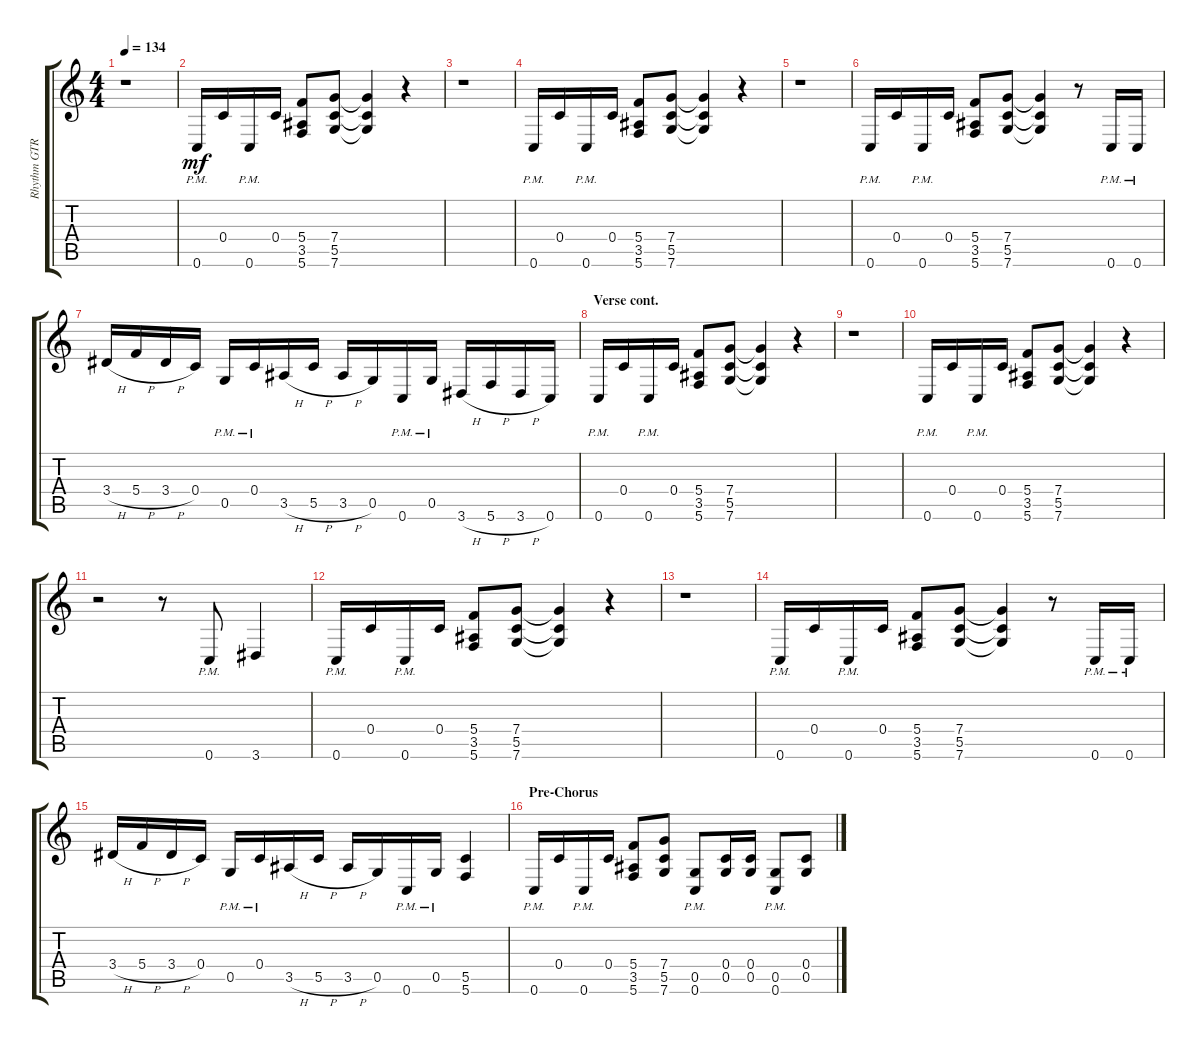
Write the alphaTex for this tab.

\track ("Rhythm GTR 2" "Rhythm GTR") {instrument distortionguitar}
\staff {score tabs}
\tuning (D4 A3 F3 C3 G2 C2) {hide}
\ts (4 4)
\tempo 134
\clef g2
\ks aminor
r.1{dy mf} |
0.6{pm}.16 0.4.16 0.6{pm}.16 0.4.16 (5.4 3.5 5.6).8 (7.4 5.5 7.6).8 (7.4{t} 5.5{t} 7.6{t}).4 r.4 |
r.1 |
0.6{pm}.16 0.4.16 0.6{pm}.16 0.4.16 (5.4 3.5 5.6).8 (7.4 5.5 7.6).8 (7.4{t} 5.5{t} 7.6{t}).4 r.4 |
r.1 |
0.6{pm}.16 0.4.16 0.6{pm}.16 0.4.16 (5.4 3.5 5.6).8 (7.4 5.5 7.6).8 (7.4{t} 5.5{t} 7.6{t}).4 r.8 0.6{pm}.16 0.6{pm}.16 |
3.4{h}.16 5.4{h}.16 3.4{h}.16 0.4.16 0.5{pm}.16 0.4{pm}.16 3.5{h}.16 5.5{h}.16 3.5{h}.16 0.5.16 0.6{pm}.16 0.5{pm}.16 3.6{h}.16 5.6{h}.16 3.6{h}.16 0.6.16 |
\section ("" "Verse cont.")
0.6{pm}.16 0.4.16 0.6{pm}.16 0.4.16 (5.4 3.5 5.6).8 (7.4 5.5 7.6).8 (7.4{t} 5.5{t} 7.6{t}).4 r.4 |
r.1 |
0.6{pm}.16 0.4.16 0.6{pm}.16 0.4.16 (5.4 3.5 5.6).8 (7.4 5.5 7.6).8 (7.4{t} 5.5{t} 7.6{t}).4 r.4 |
r.2 r.8 0.6{pm}.8 3.6.4 |
0.6{pm}.16 0.4.16 0.6{pm}.16 0.4.16 (5.4 3.5 5.6).8 (7.4 5.5 7.6).8 (7.4{t} 5.5{t} 7.6{t}).4 r.4 |
r.1 |
0.6{pm}.16 0.4.16 0.6{pm}.16 0.4.16 (5.4 3.5 5.6).8 (7.4 5.5 7.6).8 (7.4{t} 5.5{t} 7.6{t}).4 r.8 0.6{pm}.16 0.6{pm}.16 |
3.4{h}.16 5.4{h}.16 3.4{h}.16 0.4.16 0.5{pm}.16 0.4{pm}.16 3.5{h}.16 5.5{h}.16 3.5{h}.16 0.5.16 0.6{pm}.16 0.5{pm}.16 (5.5 5.6).4 |
\section ("" "Pre-Chorus")
0.6{pm}.16 0.4.16 0.6{pm}.16 0.4.16 (5.4 3.5 5.6).8 (7.4 5.5 7.6).8 (0.5{pm} 0.6{pm}).8 (0.4 0.5).16 (0.4 0.5).16 (0.5{pm} 0.6{pm}).8 (0.4 0.5).8
